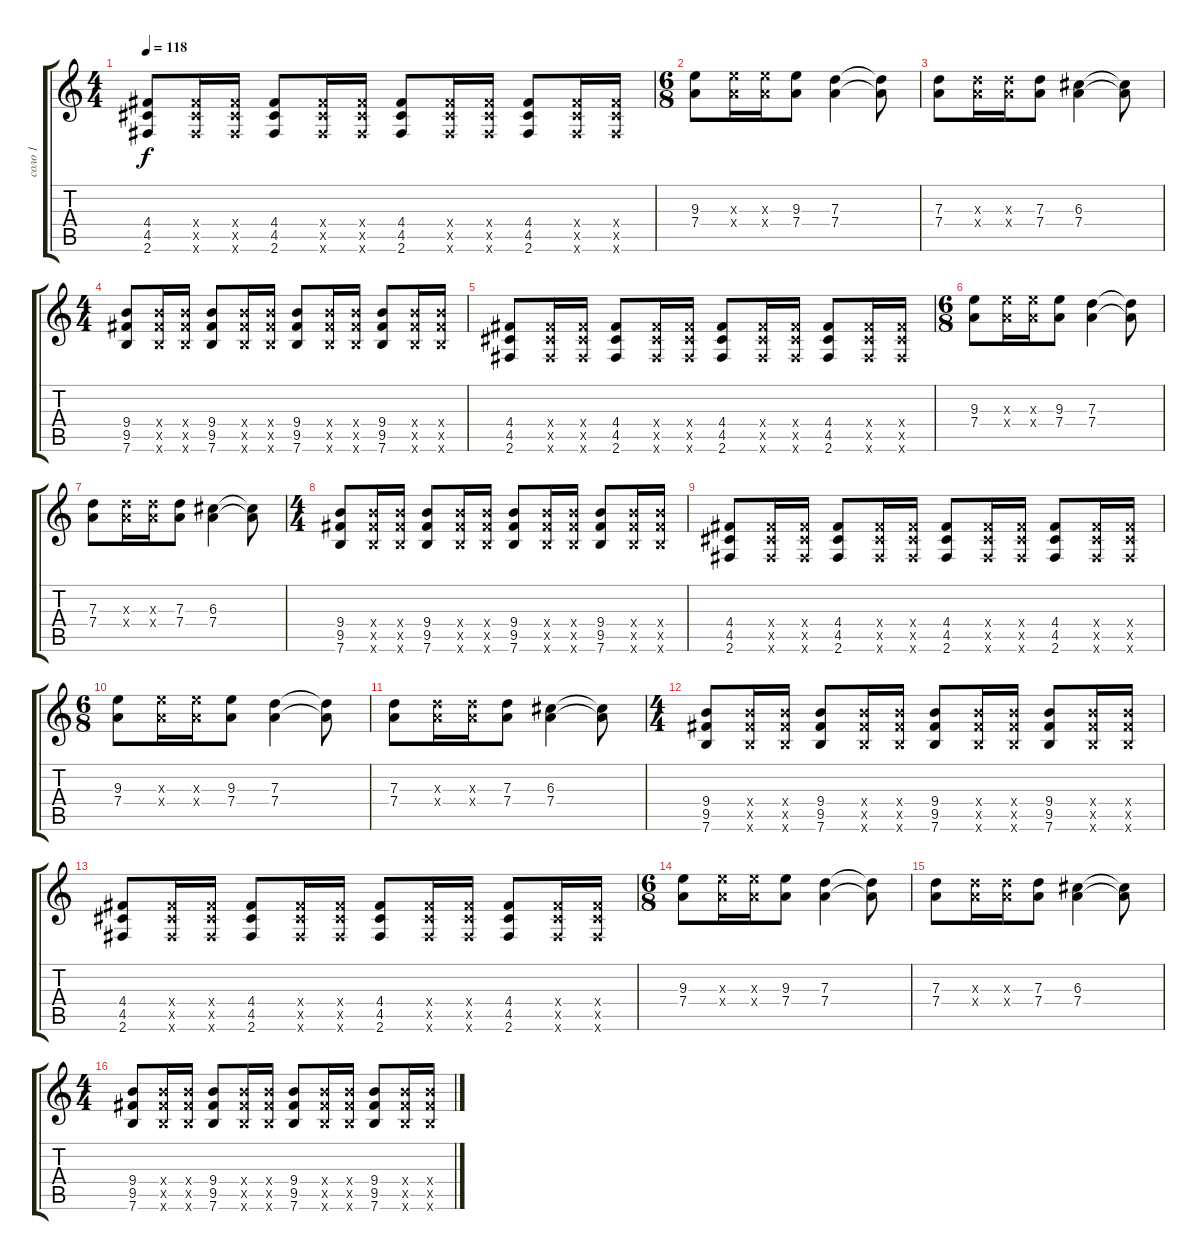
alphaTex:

\track ("соло 1" "соло 1") {instrument overdrivenguitar}
\staff {score tabs}
\tuning (E4 B3 G3 D3 A2 E2) {hide}
\ts (4 4)
\tempo 118
\clef g2
\ks c
(4.4 4.5 2.6).8{dy f} (4.4{x} 4.5{x} 2.6{x}).16 (4.4{x} 4.5{x} 2.6{x}).16 (4.4 4.5 2.6).8 (4.4{x} 4.5{x} 2.6{x}).16 (4.4{x} 4.5{x} 2.6{x}).16 (4.4 4.5 2.6).8 (4.4{x} 4.5{x} 2.6{x}).16 (4.4{x} 4.5{x} 2.6{x}).16 (4.4 4.5 2.6).8 (4.4{x} 4.5{x} 2.6{x}).16 (4.4{x} 4.5{x} 2.6{x}).16 |
\ts (6 8)
(9.3 7.4).8 (9.3{x} 7.4{x}).16 (9.3{x} 7.4{x}).16 (9.3 7.4).8 (7.3 7.4).4 (7.3{t} 7.4{t}).8 |
(7.3 7.4).8 (7.3{x} 7.4{x}).16 (7.3{x} 7.4{x}).16 (7.3 7.4).8 (6.3 7.4).4 (6.3{t} 7.4{t}).8 |
\ts (4 4)
(9.4 9.5 7.6).8 (9.4{x} 9.5{x} 7.6{x}).16 (9.4{x} 9.5{x} 7.6{x}).16 (9.4 9.5 7.6).8 (9.4{x} 9.5{x} 7.6{x}).16 (9.4{x} 9.5{x} 7.6{x}).16 (9.4 9.5 7.6).8 (9.4{x} 9.5{x} 7.6{x}).16 (9.4{x} 9.5{x} 7.6{x}).16 (9.4 9.5 7.6).8 (9.4{x} 9.5{x} 7.6{x}).16 (9.4{x} 9.5{x} 7.6{x}).16 |
(4.4 4.5 2.6).8 (4.4{x} 4.5{x} 2.6{x}).16 (4.4{x} 4.5{x} 2.6{x}).16 (4.4 4.5 2.6).8 (4.4{x} 4.5{x} 2.6{x}).16 (4.4{x} 4.5{x} 2.6{x}).16 (4.4 4.5 2.6).8 (4.4{x} 4.5{x} 2.6{x}).16 (4.4{x} 4.5{x} 2.6{x}).16 (4.4 4.5 2.6).8 (4.4{x} 4.5{x} 2.6{x}).16 (4.4{x} 4.5{x} 2.6{x}).16 |
\ts (6 8)
(9.3 7.4).8 (9.3{x} 7.4{x}).16 (9.3{x} 7.4{x}).16 (9.3 7.4).8 (7.3 7.4).4 (7.3{t} 7.4{t}).8 |
(7.3 7.4).8 (7.3{x} 7.4{x}).16 (7.3{x} 7.4{x}).16 (7.3 7.4).8 (6.3 7.4).4 (6.3{t} 7.4{t}).8 |
\ts (4 4)
(9.4 9.5 7.6).8 (9.4{x} 9.5{x} 7.6{x}).16 (9.4{x} 9.5{x} 7.6{x}).16 (9.4 9.5 7.6).8 (9.4{x} 9.5{x} 7.6{x}).16 (9.4{x} 9.5{x} 7.6{x}).16 (9.4 9.5 7.6).8 (9.4{x} 9.5{x} 7.6{x}).16 (9.4{x} 9.5{x} 7.6{x}).16 (9.4 9.5 7.6).8 (9.4{x} 9.5{x} 7.6{x}).16 (9.4{x} 9.5{x} 7.6{x}).16 |
(4.4 4.5 2.6).8 (4.4{x} 4.5{x} 2.6{x}).16 (4.4{x} 4.5{x} 2.6{x}).16 (4.4 4.5 2.6).8 (4.4{x} 4.5{x} 2.6{x}).16 (4.4{x} 4.5{x} 2.6{x}).16 (4.4 4.5 2.6).8 (4.4{x} 4.5{x} 2.6{x}).16 (4.4{x} 4.5{x} 2.6{x}).16 (4.4 4.5 2.6).8 (4.4{x} 4.5{x} 2.6{x}).16 (4.4{x} 4.5{x} 2.6{x}).16 |
\ts (6 8)
(9.3 7.4).8 (9.3{x} 7.4{x}).16 (9.3{x} 7.4{x}).16 (9.3 7.4).8 (7.3 7.4).4 (7.3{t} 7.4{t}).8 |
(7.3 7.4).8 (7.3{x} 7.4{x}).16 (7.3{x} 7.4{x}).16 (7.3 7.4).8 (6.3 7.4).4 (6.3{t} 7.4{t}).8 |
\ts (4 4)
(9.4 9.5 7.6).8 (9.4{x} 9.5{x} 7.6{x}).16 (9.4{x} 9.5{x} 7.6{x}).16 (9.4 9.5 7.6).8 (9.4{x} 9.5{x} 7.6{x}).16 (9.4{x} 9.5{x} 7.6{x}).16 (9.4 9.5 7.6).8 (9.4{x} 9.5{x} 7.6{x}).16 (9.4{x} 9.5{x} 7.6{x}).16 (9.4 9.5 7.6).8 (9.4{x} 9.5{x} 7.6{x}).16 (9.4{x} 9.5{x} 7.6{x}).16 |
(4.4 4.5 2.6).8 (4.4{x} 4.5{x} 2.6{x}).16 (4.4{x} 4.5{x} 2.6{x}).16 (4.4 4.5 2.6).8 (4.4{x} 4.5{x} 2.6{x}).16 (4.4{x} 4.5{x} 2.6{x}).16 (4.4 4.5 2.6).8 (4.4{x} 4.5{x} 2.6{x}).16 (4.4{x} 4.5{x} 2.6{x}).16 (4.4 4.5 2.6).8 (4.4{x} 4.5{x} 2.6{x}).16 (4.4{x} 4.5{x} 2.6{x}).16 |
\ts (6 8)
(9.3 7.4).8 (9.3{x} 7.4{x}).16 (9.3{x} 7.4{x}).16 (9.3 7.4).8 (7.3 7.4).4 (7.3{t} 7.4{t}).8 |
(7.3 7.4).8 (7.3{x} 7.4{x}).16 (7.3{x} 7.4{x}).16 (7.3 7.4).8 (6.3 7.4).4 (6.3{t} 7.4{t}).8 |
\ts (4 4)
(9.4 9.5 7.6).8 (9.4{x} 9.5{x} 7.6{x}).16 (9.4{x} 9.5{x} 7.6{x}).16 (9.4 9.5 7.6).8 (9.4{x} 9.5{x} 7.6{x}).16 (9.4{x} 9.5{x} 7.6{x}).16 (9.4 9.5 7.6).8 (9.4{x} 9.5{x} 7.6{x}).16 (9.4{x} 9.5{x} 7.6{x}).16 (9.4 9.5 7.6).8 (9.4{x} 9.5{x} 7.6{x}).16 (9.4{x} 9.5{x} 7.6{x}).16
